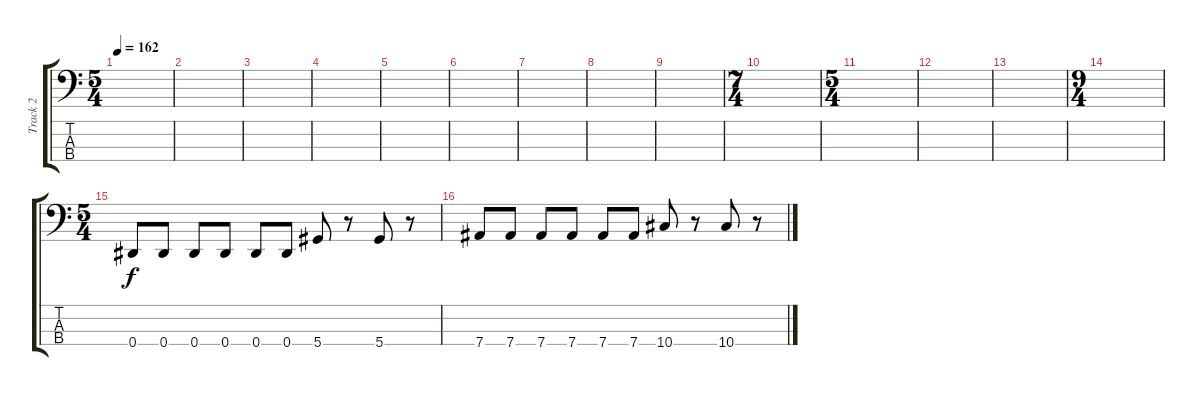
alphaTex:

\track ("Track 2" "Track 2") {instrument electricbasspick}
\staff {score tabs}
\tuning (Gb2 Db2 Ab1 Eb1) {hide}
\ts (5 4)
\tempo 162
\clef f4
\ks c
|
|
|
|
|
|
|
|
|
\ts (7 4)
|
\ts (5 4)
|
|
|
\ts (9 4)
|
\ts (5 4)
0.4.8 0.4.8 0.4.8 0.4.8 0.4.8 0.4.8 5.4.8 r.8 5.4.8 r.8 |
7.4.8 7.4.8 7.4.8 7.4.8 7.4.8 7.4.8 10.4.8 r.8 10.4.8 r.8
